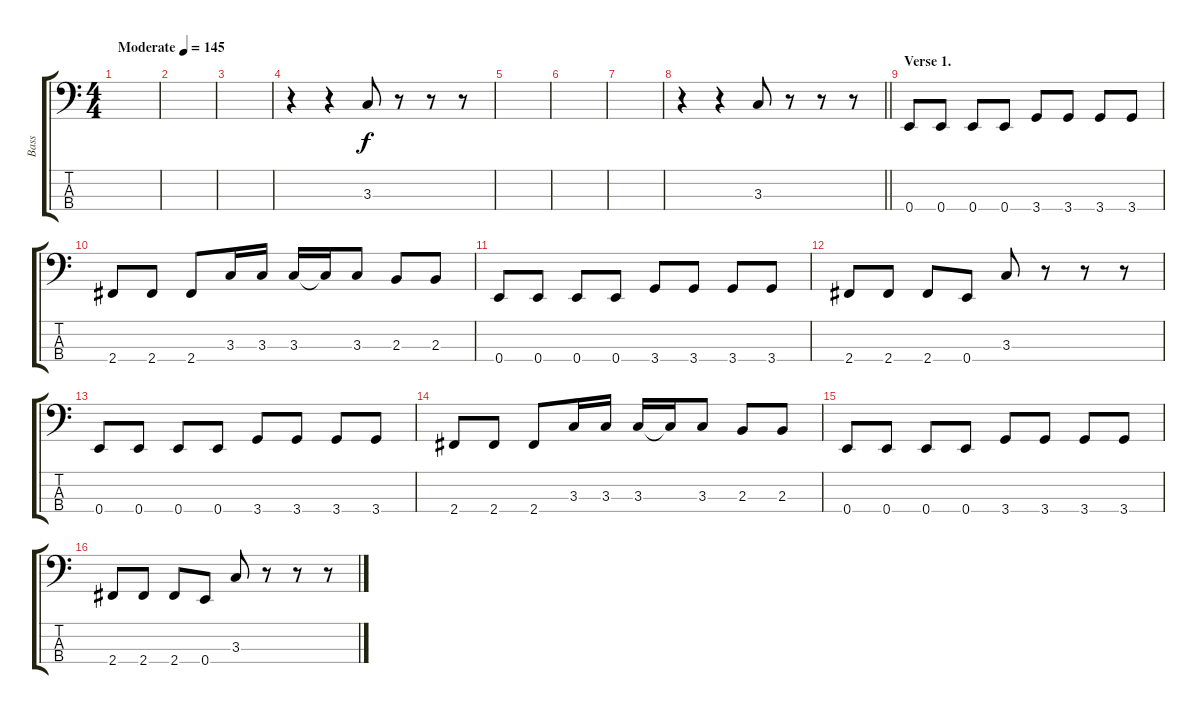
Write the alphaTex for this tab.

\track ("Bass" "Bass") {instrument electricbassfinger}
\staff {score tabs}
\tuning (G2 D2 A1 E1) {hide}
\ts (4 4)
\tempo (145 "Moderate")
\clef f4
\ks c
|
|
|
r.4 r.4 3.3.8 r.8 r.8 r.8 |
|
|
|
\barLineRight lightlight
r.4 r.4 3.3.8 r.8 r.8 r.8 |
\section ("" "Verse 1.")
0.4.8 0.4.8 0.4.8 0.4.8 3.4.8 3.4.8 3.4.8 3.4.8 |
2.4.8 2.4.8 2.4.8 3.3.16 3.3.16 3.3.16 3.3{t}.16 3.3.8 2.3.8 2.3.8 |
0.4.8 0.4.8 0.4.8 0.4.8 3.4.8 3.4.8 3.4.8 3.4.8 |
2.4.8 2.4.8 2.4.8 0.4.8 3.3.8 r.8 r.8 r.8 |
0.4.8 0.4.8 0.4.8 0.4.8 3.4.8 3.4.8 3.4.8 3.4.8 |
2.4.8 2.4.8 2.4.8 3.3.16 3.3.16 3.3.16 3.3{t}.16 3.3.8 2.3.8 2.3.8 |
0.4.8 0.4.8 0.4.8 0.4.8 3.4.8 3.4.8 3.4.8 3.4.8 |
2.4.8 2.4.8 2.4.8 0.4.8 3.3.8 r.8 r.8 r.8
